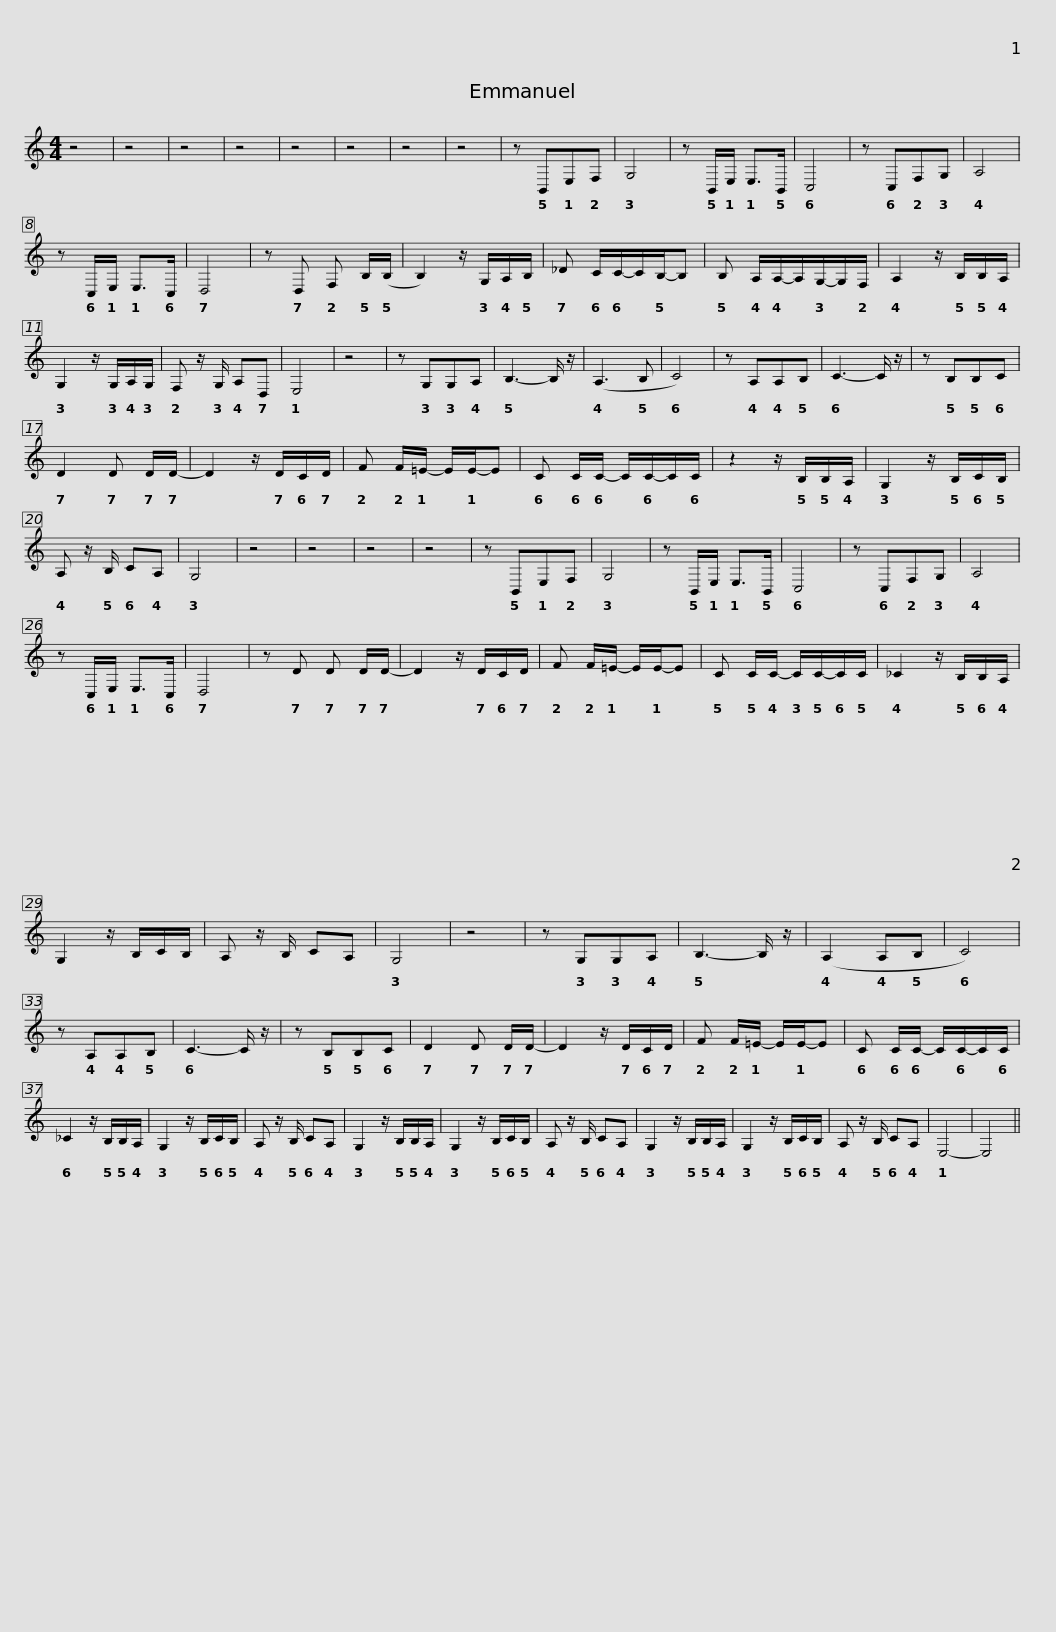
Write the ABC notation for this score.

X:1
L:1/8
M:4/4
I:linebreak $
K:C
V:1 treble
V:1
 z4 | z4 | z4 | z4 | z4 | %5
 z4 | z4 | z4 | z B,,E,F, | G,4 | %10
 z B,,/E,/ E,>B,, | C,4 | z C,F,G, | A,4 |$ z C,/E,/ E,>C, | %15
 D,4 | z D, F, B,/(B,/ | B,2) z/ G,/A,/B,/ | _D C/C/-C/B,/-B, | B, A,/A,/-A,/G,/-G,/F,/ | %20
 A,2 z/ B,/B,/A,/ |$ G,2 z/ G,/A,/G,/ | F, z/ G,/ A,D, | E,4 | z4 | %25
 z G,G,A, | B,3- B,/ z/ | (A,3 B, | C4) | z A,A,B, | %30
 C3- C/ z/ | z B,B,C |$ D2 D D/D/- | D2 z/ D/C/D/ | F F/=E/- E/E/-E | %35
 C C/C/- C/C/-C/C/ | z2 z/ B,/B,/A,/ | G,2 z/ B,/C/B,/ | A, z/ B,/ CA, | G,4 |$ %40
 z4 | z4 | z4 | z4 | z B,,E,F, | %45
 G,4 | z B,,/E,/ E,>B,, | C,4 | z C,F,G, | A,4 | %50
 z C,/E,/ E,>C, | D,4 | z D D D/D/- |$ D2 z/ D/C/D/ | F F/=E/- E/E/-E | %55
 C C/C/- C/C/-C/C/ | _C2 z/ B,/B,/A,/ | G,2 z/ B,/C/B,/ | A, z/ B,/ CA, | G,4 | %60
 z4 |$ z G,G,A, | B,3- B,/ z/ | (A,2 A,B, | C4) | %65
 z A,A,B, | C3- C/ z/ | z B,B,C | D2 D D/D/- | D2 z/ D/C/D/ | %70
 F F/=E/- E/E/-E |$ C C/C/- C/C/-C/C/ | _C2 z/ B,/B,/A,/ | G,2 z/ B,/C/B,/ | A, z/ B,/ CA, | %75
 G,2 z/ B,/B,/A,/ | G,2 z/ B,/C/B,/ | A, z/ B,/ CA, |$ G,2 z/ B,/B,/A,/ | G,2 z/ B,/C/B,/ | %80
 A, z/ B,/ CA, | E,4- | E,4 || %83
